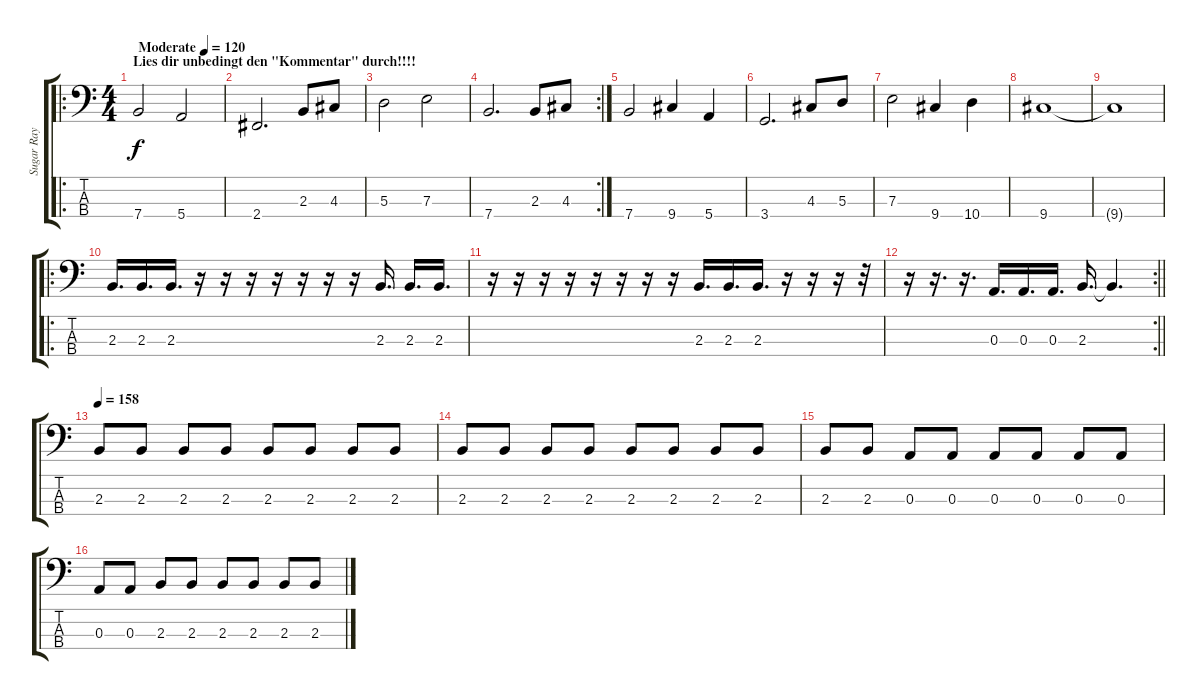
\track ("Sugar Ray Runge" "Sugar Ray ") {instrument fretlessbass}
\staff {score tabs}
\tuning (G2 D2 A1 E1) {hide}
\ro
\ts (4 4)
\section ("" "Lies dir unbedingt den \"Kommentar\" durch!!!!")
\tempo (120 "Moderate")
\tempo 123
\tempo (120 "Moderate")
\clef f4
\ks c
7.4.2{dy f instrument fretlessbass} 5.4.2 |
2.4.2{d} 2.3.8 4.3.8 |
5.3.2 7.3.2 |
\rc 2
7.4.2{d} 2.3.8 4.3.8 |
7.4.2 9.4.4 5.4.4 |
3.4.2{d} 4.3.8 5.3.8 |
7.3.2 9.4.4 10.4.4 |
9.4.1 |
9.4{t}.1 |
\ro
2.3.16{d} 2.3.16{d} 2.3.16{d} r.16 r.16 r.16 r.16 r.16 r.16 r.16 2.3.16{d} 2.3.16{d} 2.3.16{d} |
r.16 r.16 r.16 r.16 r.16 r.16 r.16 r.16 2.3.16{d} 2.3.16{d} 2.3.16{d} r.16 r.16 r.16 r.32 |
\rc 2
\barLineRight lightlight
r.16 r.16{d} r.16{d} 0.3.16{d} 0.3.16{d} 0.3.16{d} 2.3.16{d} 2.3{t}.4{d} |
\section ("" "")
\tempo 158
2.3.8 2.3.8 2.3.8 2.3.8 2.3.8 2.3.8 2.3.8 2.3.8 |
2.3.8 2.3.8 2.3.8 2.3.8 2.3.8 2.3.8 2.3.8 2.3.8 |
2.3.8 2.3.8 0.3.8 0.3.8 0.3.8 0.3.8 0.3.8 0.3.8 |
0.3.8 0.3.8 2.3.8 2.3.8 2.3.8 2.3.8 2.3.8 2.3.8
